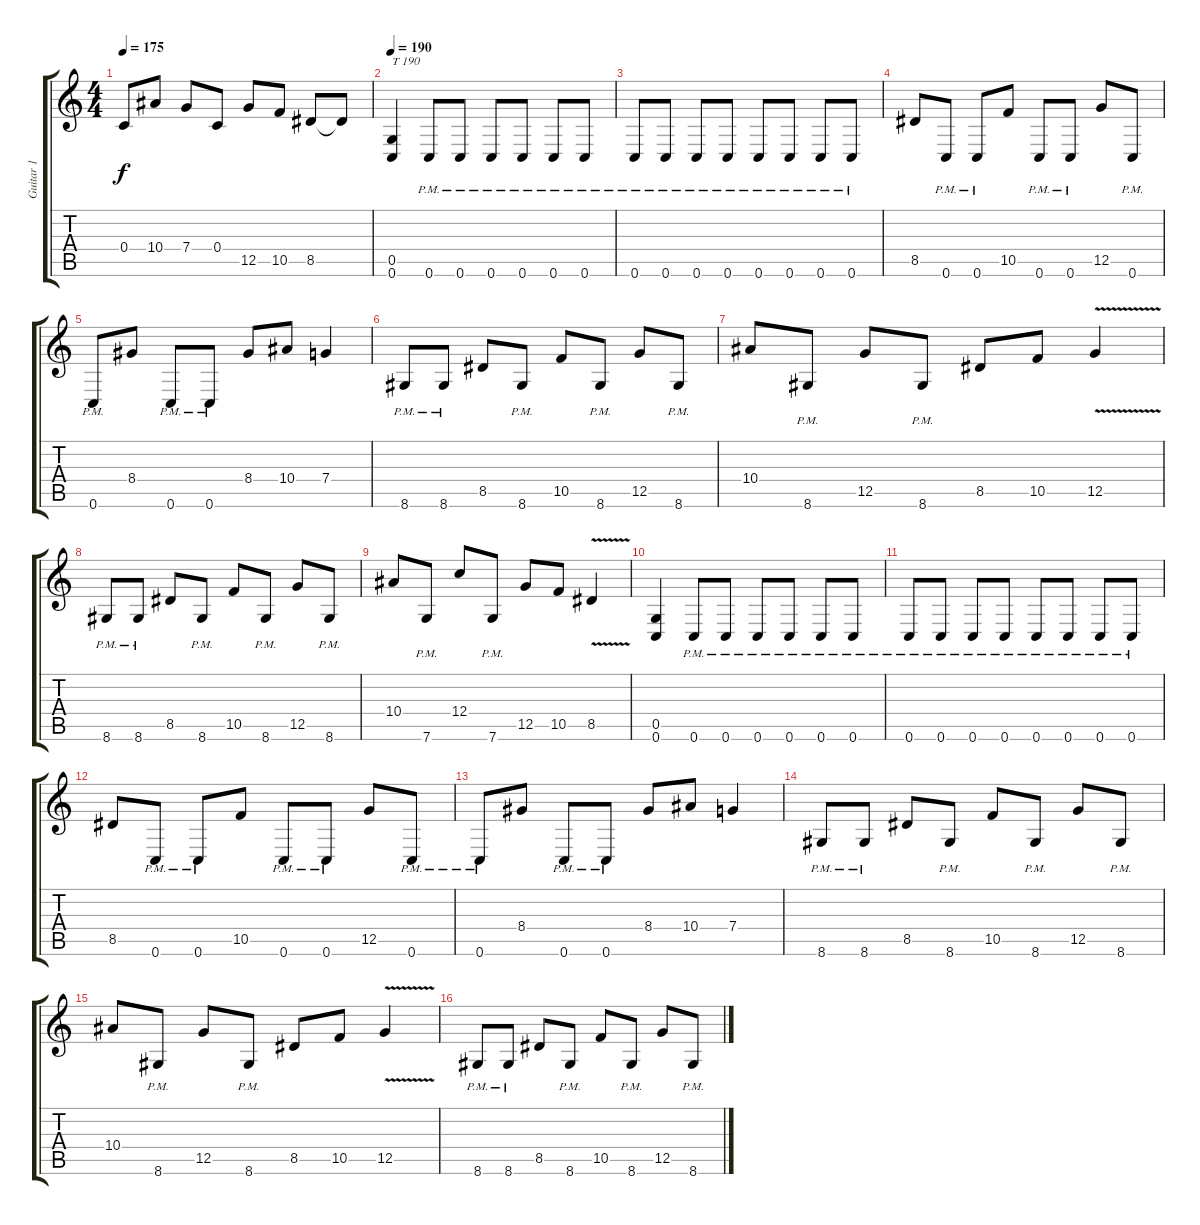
\track ("Guitar 1" "Guitar 1") {instrument distortionguitar}
\staff {score tabs}
\tuning (D4 A3 F3 C3 G2 C2) {hide}
\ts (4 4)
\tempo 175
\clef g2
\ks c
0.4.8{dy f} 10.4.8 7.4.8 0.4.8 12.5.8 10.5.8 8.5.8 8.5{t}.8 |
\tempo 190
(0.5 0.6).4{txt "T 190"} 0.6{pm}.8 0.6{pm}.8 0.6{pm}.8 0.6{pm}.8 0.6{pm}.8 0.6{pm}.8 |
0.6{pm}.8 0.6{pm}.8 0.6{pm}.8 0.6{pm}.8 0.6{pm}.8 0.6{pm}.8 0.6{pm}.8 0.6{pm}.8 |
8.5.8 0.6{pm}.8 0.6{pm}.8 10.5.8 0.6{pm}.8 0.6{pm}.8 12.5.8 0.6{pm}.8 |
0.6{pm}.8 8.4.8 0.6{pm}.8 0.6{pm}.8 8.4.8 10.4.8 7.4.4 |
8.6{pm}.8 8.6{pm}.8 8.5.8 8.6{pm}.8 10.5.8 8.6{pm}.8 12.5.8 8.6{pm}.8 |
10.4.8 8.6{pm}.8 12.5.8 8.6{pm}.8 8.5.8 10.5.8 12.5{v}.4 |
8.6{pm}.8 8.6{pm}.8 8.5.8 8.6{pm}.8 10.5.8 8.6{pm}.8 12.5.8 8.6{pm}.8 |
10.4.8 7.6{pm}.8 12.4.8 7.6{pm}.8 12.5.8 10.5.8 8.5{v}.4 |
(0.5 0.6).4 0.6{pm}.8 0.6{pm}.8 0.6{pm}.8 0.6{pm}.8 0.6{pm}.8 0.6{pm}.8 |
0.6{pm}.8 0.6{pm}.8 0.6{pm}.8 0.6{pm}.8 0.6{pm}.8 0.6{pm}.8 0.6{pm}.8 0.6{pm}.8 |
8.5.8 0.6{pm}.8 0.6{pm}.8 10.5.8 0.6{pm}.8 0.6{pm}.8 12.5.8 0.6{pm}.8 |
0.6{pm}.8 8.4.8 0.6{pm}.8 0.6{pm}.8 8.4.8 10.4.8 7.4.4 |
8.6{pm}.8 8.6{pm}.8 8.5.8 8.6{pm}.8 10.5.8 8.6{pm}.8 12.5.8 8.6{pm}.8 |
10.4.8 8.6{pm}.8 12.5.8 8.6{pm}.8 8.5.8 10.5.8 12.5{v}.4 |
8.6{pm}.8 8.6{pm}.8 8.5.8 8.6{pm}.8 10.5.8 8.6{pm}.8 12.5.8 8.6{pm}.8
